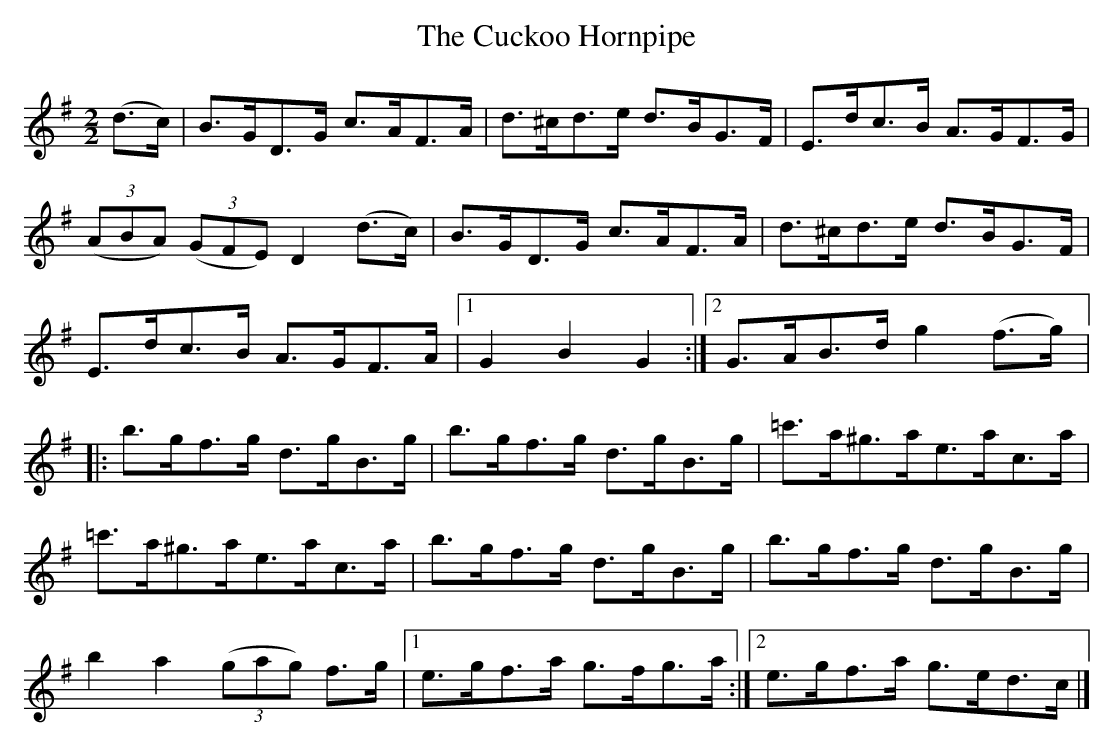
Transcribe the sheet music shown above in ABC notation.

X:1
T:The Cuckoo Hornpipe
M:2/2
L:1/8
K:G
(d3/2c/2) | B3/2G/2D3/2G/2 c3/2A/2F3/2A/2 | d3/2^c/2d3/2e/2 d3/2B/2G3/2F/2 | E3/2d/2c3/2B/2 A3/2G/2F3/2G/2 |
 (3(ABA)  (3(GFE) D2(d3/2c/2) | B3/2G/2D3/2G/2 c3/2A/2F3/2A/2 | d3/2^c/2d3/2e/2 d3/2B/2G3/2F/2 |
E3/2d/2c3/2B/2 A3/2G/2F3/2A/2 |1 G2B2G2 :|2 G3/2A/2B3/2d/2 g2(f3/2g/2) |:
b3/2g/2f3/2g/2 d3/2g/2B3/2g/2 | b3/2g/2f3/2g/2 d3/2g/2B3/2g/2 | =c'3/2a/2^g3/2a/2e3/2a/2c3/2a/2 |
=c'3/2a/2^g3/2a/2e3/2a/2c3/2a/2 | b3/2g/2f3/2g/2 d3/2g/2B3/2g/2 | b3/2g/2f3/2g/2 d3/2g/2B3/2g/2 |
b2a2 (3(gag) f3/2g/2 |1 e3/2g/2f3/2a/2 g3/2f/2g3/2a/2 :|2 e3/2g/2f3/2a/2 g3/2e/2d3/2c/2 |]
